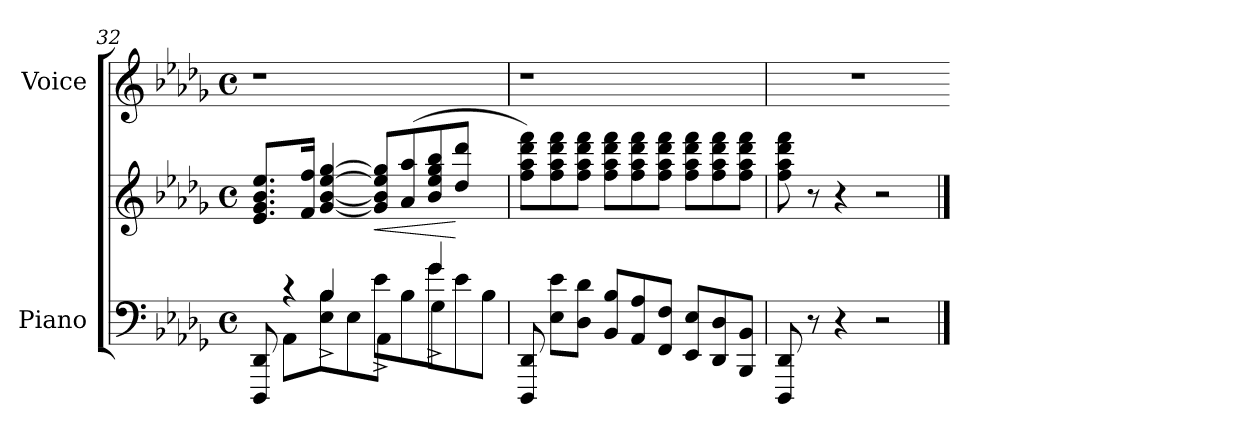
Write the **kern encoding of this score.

**kern	**kern	**dynam	**kern
*part2	*part2	*part2	*part1
*staff3	*staff2	*staff2/3	*staff1
*I"Piano	*	*	*I"Voice
*I'Piano	*	*	*I'Voice
!!LO:LB:g=z
*clefF4	*clefG2	*	*clefG2
*k[b-e-a-d-g-]	*k[b-e-a-d-g-]	*	*k[b-e-a-d-g-]
*M4/4	*M4/4	*	*M4/4
*met(c)	*met(c)	*	*met(c)
=32	=32	=32	=32
*^	*	*	*
*	*^	*	*	*
*	*	*^	*	*	*
*	*	*	*^	*	*	*
*	*	*	*	*^	*	*	*
2.ryy	8DDD-/ 8DD-/	8ryy	4ryy	4ryy	2.ryy	8.e-/ 8.g-/ 8.b-/ 8.ee-/L	.	1r
.	8AA-\L	4rc	.	.	.	.	.	.
.	.	.	.	.	.	16f/ 16ff/Jk	.	.
.	8E-\J	.	4B-^>/	8B-\L	.	[<4g-/ [>4b-/ [>4ee-/ [>4gg-/	.	.
.	2.ryy	2.ryy	.	8E-\	.	.	.	.
!	!	!	!	!	!	!	!LO:HP:b	!
.	.	.	8e-^>\L	8AA-\J	.	8g-/] 8b-/] 8ee-/] 8gg-/]L	<	.
.	.	.	8B-\	2ryy	.	(>8a-/ 8aa-/	.	.
8g-\L	.	.	8G-\J	.	4g-^>/	8b-/ 8ee-/ 8gg-/ 8bb-/	.	.
8e-\	.	.	4ryy	.	.	8dd-/ 8ddd-/J	[	.
8B-\J	.	.	.	.	8ryy	8ryy	.	8ryy
*v	*v	*v	*v	*v	*v	*	*	*
=33	=33	=33	=33
8DDD-/ 8DD-/	8ff\ 8aa-\ 8ddd-\ 8fff\L)	.	1r
8E-\ 8e-\L	8ff\ 8aa-\ 8ddd-\ 8fff\	.	.
8D-\ 8d-\J	8ff\ 8aa-\ 8ddd-\ 8fff\J	.	.
8BB-/ 8B-/L	8ff\ 8aa-\ 8ddd-\ 8fff\L	.	.
8AA-/ 8A-/	8ff\ 8aa-\ 8ddd-\ 8fff\	.	.
8FF/ 8F/J	8ff\ 8aa-\ 8ddd-\ 8fff\J	.	.
8EE-/ 8E-/L	8ff\ 8aa-\ 8ddd-\ 8fff\L	.	.
8DD-/ 8D-/	8ff\ 8aa-\ 8ddd-\ 8fff\	.	.
8BBB-/ 8BB-/J	8ff\ 8aa-\ 8ddd-\ 8fff\J	.	8ryy
=34	=34	=34	=34
8DDD-/ 8DD-/	8ff\ 8aa-\ 8ddd-\ 8fff\	.	1r
8r	8r	.	.
4r	4r	.	.
2rE	2rcc	.	.
==	==	=	=
*-	*-	*-	*-
